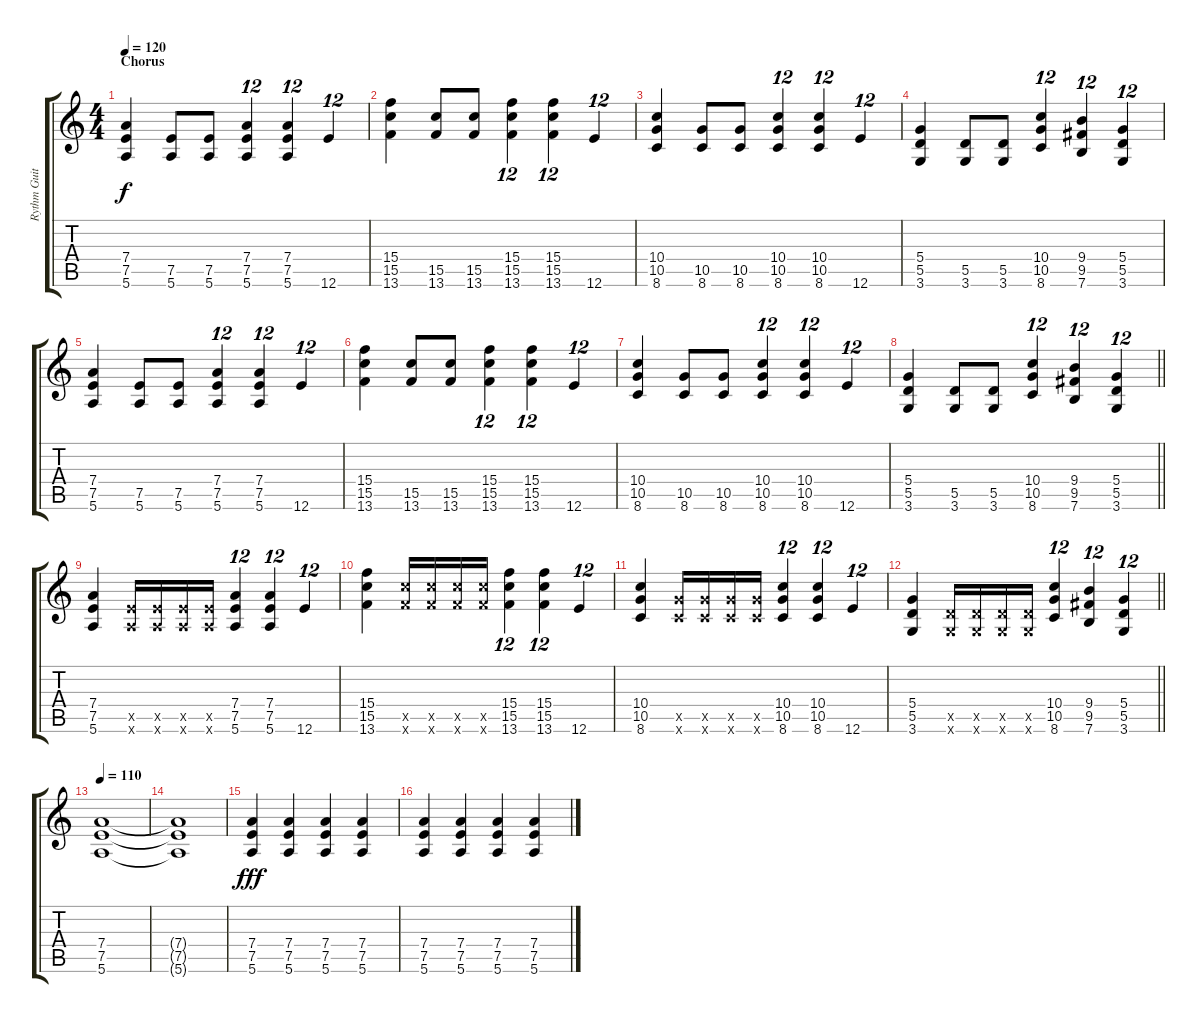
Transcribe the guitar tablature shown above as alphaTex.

\track ("Rythm Guitar 1" "Rythm Guit") {instrument distortionguitar}
\staff {score tabs}
\tuning (E4 B3 G3 D3 A2 E2) {hide}
\ts (4 4)
\section ("" "Chorus")
\tempo 120
\clef g2
\ks c
(7.4 7.5 5.6).4{dy f} (7.5 5.6).8 (7.5 5.6).8 (7.4 7.5 5.6).4{tu (12 8)} (7.4 7.5 5.6).4{tu (12 8)} 12.6.4{tu (12 8)} |
(15.4 15.5 13.6).4 (15.5 13.6).8 (15.5 13.6).8 (15.4 15.5 13.6).4{tu (12 8)} (15.4 15.5 13.6).4{tu (12 8)} 12.6.4{tu (12 8)} |
(10.4 10.5 8.6).4 (10.5 8.6).8 (10.5 8.6).8 (10.4 10.5 8.6).4{tu (12 8)} (10.4 10.5 8.6).4{tu (12 8)} 12.6.4{tu (12 8)} |
(5.4 5.5 3.6).4 (5.5 3.6).8 (5.5 3.6).8 (10.4 10.5 8.6).4{tu (12 8)} (9.4 9.5 7.6).4{tu (12 8)} (5.4 5.5 3.6).4{tu (12 8)} |
(7.4 7.5 5.6).4 (7.5 5.6).8 (7.5 5.6).8 (7.4 7.5 5.6).4{tu (12 8)} (7.4 7.5 5.6).4{tu (12 8)} 12.6.4{tu (12 8)} |
(15.4 15.5 13.6).4 (15.5 13.6).8 (15.5 13.6).8 (15.4 15.5 13.6).4{tu (12 8)} (15.4 15.5 13.6).4{tu (12 8)} 12.6.4{tu (12 8)} |
(10.4 10.5 8.6).4 (10.5 8.6).8 (10.5 8.6).8 (10.4 10.5 8.6).4{tu (12 8)} (10.4 10.5 8.6).4{tu (12 8)} 12.6.4{tu (12 8)} |
\barLineRight lightlight
(5.4 5.5 3.6).4 (5.5 3.6).8 (5.5 3.6).8 (10.4 10.5 8.6).4{tu (12 8)} (9.4 9.5 7.6).4{tu (12 8)} (5.4 5.5 3.6).4{tu (12 8)} |
(7.4 7.5 5.6).4 (7.5{x} 5.6{x}).16 (7.5{x} 5.6{x}).16 (7.5{x} 5.6{x}).16 (7.5{x} 5.6{x}).16 (7.4 7.5 5.6).4{tu (12 8)} (7.4 7.5 5.6).4{tu (12 8)} 12.6.4{tu (12 8)} |
(15.4 15.5 13.6).4 (15.5{x} 13.6{x}).16 (15.5{x} 13.6{x}).16 (15.5{x} 13.6{x}).16 (15.5{x} 13.6{x}).16 (15.4 15.5 13.6).4{tu (12 8)} (15.4 15.5 13.6).4{tu (12 8)} 12.6.4{tu (12 8)} |
(10.4 10.5 8.6).4 (10.5{x} 8.6{x}).16 (10.5{x} 8.6{x}).16 (10.5{x} 8.6{x}).16 (10.5{x} 8.6{x}).16 (10.4 10.5 8.6).4{tu (12 8)} (10.4 10.5 8.6).4{tu (12 8)} 12.6.4{tu (12 8)} |
\barLineRight lightlight
(5.4 5.5 3.6).4 (5.5{x} 3.6{x}).16 (5.5{x} 3.6{x}).16 (5.5{x} 3.6{x}).16 (5.5{x} 3.6{x}).16 (10.4 10.5 8.6).4{tu (12 8)} (9.4 9.5 7.6).4{tu (12 8)} (5.4 5.5 3.6).4{tu (12 8)} |
\tempo 110
(7.4 7.5 5.6).1 |
(7.4{t} 7.5{t} 5.6{t}).1 |
(7.4 7.5 5.6).4{dy fff} (7.4 7.5 5.6).4 (7.4 7.5 5.6).4 (7.4 7.5 5.6).4 |
(7.4 7.5 5.6).4 (7.4 7.5 5.6).4 (7.4 7.5 5.6).4 (7.4 7.5 5.6).4
